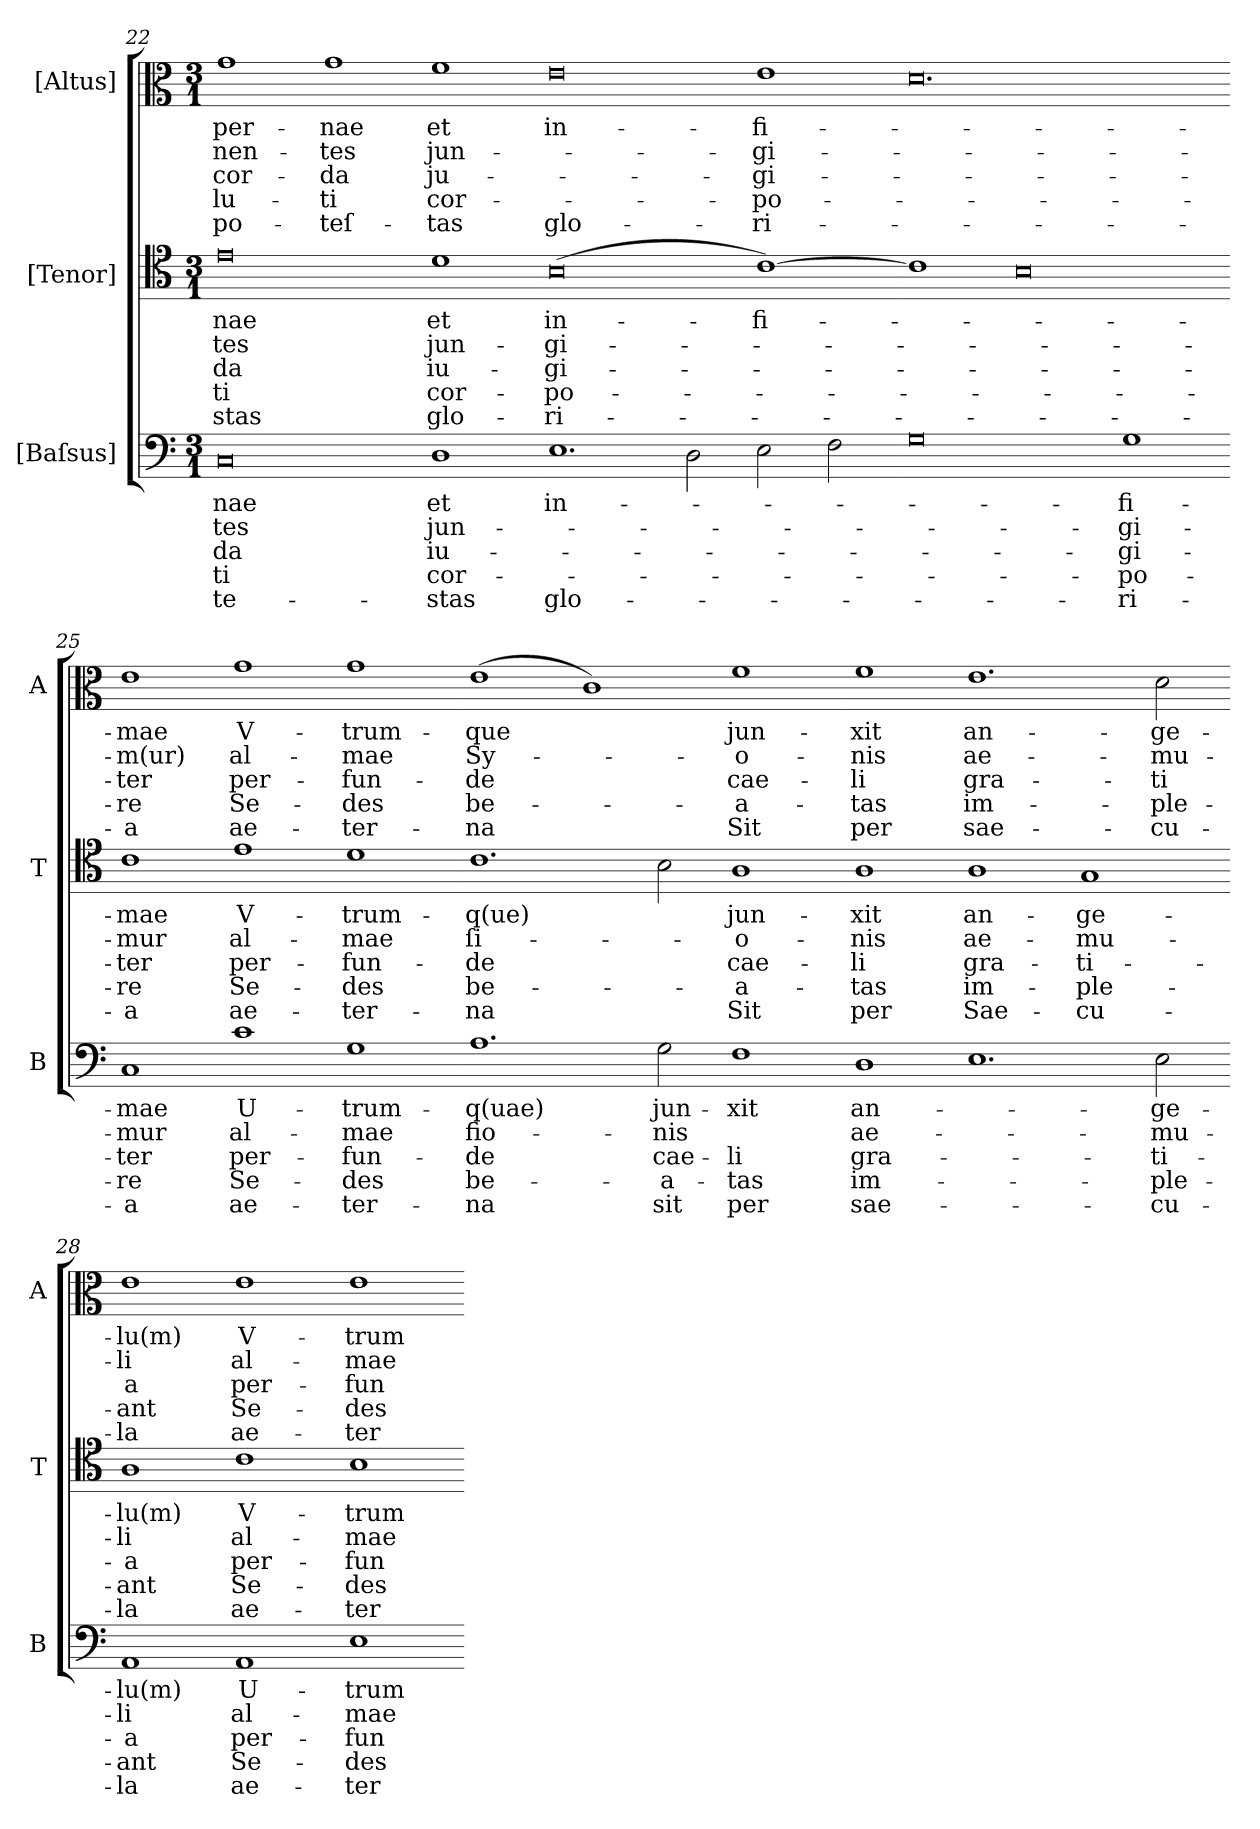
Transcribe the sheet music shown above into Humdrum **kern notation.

**kern	**text	**text	**text	**text	**text	**kern	**text	**text	**text	**text	**text	**kern	**text	**text	**text	**text	**text
*part3	*part3	*part3	*part3	*part3	*part3	*part2	*part2	*part2	*part2	*part2	*part2	*part1	*part1	*part1	*part1	*part1	*part1
*staff3	*staff3	*staff3	*staff3	*staff3	*staff3	*staff2	*staff2	*staff2	*staff2	*staff2	*staff2	*staff1	*staff1	*staff1	*staff1	*staff1	*staff1
*I"[Baſsus]	*	*	*	*	*	*I"[Tenor]	*	*	*	*	*	*I"[Altus]	*	*	*	*	*
*I'B	*	*	*	*	*	*I'T	*	*	*	*	*	*I'A	*	*	*	*	*
*clefF4	*	*	*	*	*	*clefC4	*	*	*	*	*	*clefC3	*	*	*	*	*
*k[]	*	*	*	*	*	*k[]	*	*	*	*	*	*k[]	*	*	*	*	*
*M3/1	*	*	*	*	*	*M3/1	*	*	*	*	*	*M3/1	*	*	*	*	*
=22	=22	=22	=22	=22	=22	=22	=22	=22	=22	=22	=22	=22	=22	=22	=22	=22	=22
0C	-nae	tes	-da	-ti	-te-	0e	-nae	-tes	-da	-ti	-stas	1g	-per-	-nen-	cor-	-lu-	po-
.	.	.	.	.	.	.	.	.	.	.	.	1g	-nae	-tes	-da	-ti	-teſ-
1D	et	jun-	iu-	cor-	-stas	1d	et	jun-	iu-	cor-	glo-	1f	et	jun-	ju-	cor-	-tas
=23-	=23-	=23-	=23-	=23-	=23-	=23-	=23-	=23-	=23-	=23-	=23-	=23-	=23-	=23-	=23-	=23-	=23-
1.E	in-	.	.	.	glo-	(0B	in-	-gi-	-gi-	-po-	-ri-	0e	in-	.	.	.	glo-
2D\	.	.	.	.	.	.	.	.	.	.	.	.	.	.	.	.	.
2E\	.	.	.	.	.	[1c)	-fi-	.	.	.	.	1e	-fi-	-gi-	-gi-	-po-	-ri-
2F\	.	.	.	.	.	.	.	.	.	.	.	.	.	.	.	.	.
=24-	=24-	=24-	=24-	=24-	=24-	=24-	=24-	=24-	=24-	=24-	=24-	=24-	=24-	=24-	=24-	=24-	=24-
0G	.	.	.	.	.	1c]	.	.	.	.	.	0.d	.	.	.	.	.
.	.	.	.	.	.	0B	.	.	.	.	.	.	.	.	.	.	.
1G	-fi-	-gi-	-gi-	-po-	-ri-	.	.	.	.	.	.	.	.	.	.	.	.
=25-	=25-	=25-	=25-	=25-	=25-	=25-	=25-	=25-	=25-	=25-	=25-	=25-	=25-	=25-	=25-	=25-	=25-
1C	-mae	-mur	-ter	-re	-a	1c	-mae	-mur	-ter	-re	-a	1e	-mae	-m(ur)	-ter	-re	-a
1c	U-	al-	per-	Se-	ae-	1e	V-	al-	per-	Se-	ae-	1g	V-	al-	per-	Se-	ae-
1G	-trum-	-mae	-fun-	-des	-ter-	1d	-trum-	-mae	-fun-	-des	-ter-	1g	-trum-	-mae	-fun-	-des	-ter-
=26-	=26-	=26-	=26-	=26-	=26-	=26-	=26-	=26-	=26-	=26-	=26-	=26-	=26-	=26-	=26-	=26-	=26-
1.A	-q(uae)	fio-	-de	be-	-na	1.c	-q(ue)	ſi-	-de	be-	-na	(<1e	-que	Sy-	-de	be-	-na
.	.	.	.	.	.	.	.	.	.	.	.	1c)	.	.	.	.	.
2G\	jun-	-nis	cae-	-a-	sit	2B\	.	.	.	.	.	.	.	.	.	.	.
1F	-xit	.	-li	-tas	per	1A	jun-	-o-	cae-	-a-	Sit	1f	jun-	o-	cae-	-a-	Sit
=27-	=27-	=27-	=27-	=27-	=27-	=27-	=27-	=27-	=27-	=27-	=27-	=27-	=27-	=27-	=27-	=27-	=27-
1D	an-	ae-	gra-	im-	sae-	1A	-xit	-nis	-li	-tas	per	1f	-xit	-nis	-li	-tas	per
1.E	.	.	.	.	.	1A	an-	ae-	gra-	im-	Sae-	1.e	an-	ae-	gra-	im-	sae-
.	.	.	.	.	.	1G	-ge-	mu-	-ti-	-ple-	-cu-	.	.	.	.	.	.
2E\	-ge-	-mu-	-ti-	-ple-	-cu-	.	.	.	.	.	.	2d\	-ge-	-mu-	-ti	-ple-	-cu-
=28-	=28-	=28-	=28-	=28-	=28-	=28-	=28-	=28-	=28-	=28-	=28-	=28-	=28-	=28-	=28-	=28-	=28-
1AA	-lu(m)	-li	-a	-ant	-la	1A	-lu(m)	-li	-a	-ant	-la	1e	-lu(m)	-li	-a	-ant	-la
!	!LO:LY:i	!LO:LY:i	!LO:LY:i	!LO:LY:i	!LO:LY:i	!	!LO:LY:i	!LO:LY:i	!LO:LY:i	!LO:LY:i	!LO:LY:i	!	!LO:LY:i	!LO:LY:i	!LO:LY:i	!LO:LY:i	!LO:LY:i
1AA	U-	al-	per-	Se-	ae-	1c	V-	al-	per-	Se-	ae-	1e	V-	al-	per-	Se-	ae-
!	!LO:LY:i	!LO:LY:i	!LO:LY:i	!LO:LY:i	!LO:LY:i	!	!LO:LY:i	!LO:LY:i	!LO:LY:i	!LO:LY:i	!LO:LY:i	!	!LO:LY:i	!LO:LY:i	!LO:LY:i	!LO:LY:i	!LO:LY:i
1E	-trum-	-mae	-fun-	-des	-ter-	1B	-trum-	-mae	-fun-	-des	-ter-	1e	-trum-	-mae	-fun-	-des	-ter-
=-	=-	=-	=-	=-	=-	=-	=-	=-	=-	=-	=-	=-	=-	=-	=-	=-	=-
*-	*-	*-	*-	*-	*-	*-	*-	*-	*-	*-	*-	*-	*-	*-	*-	*-	*-
